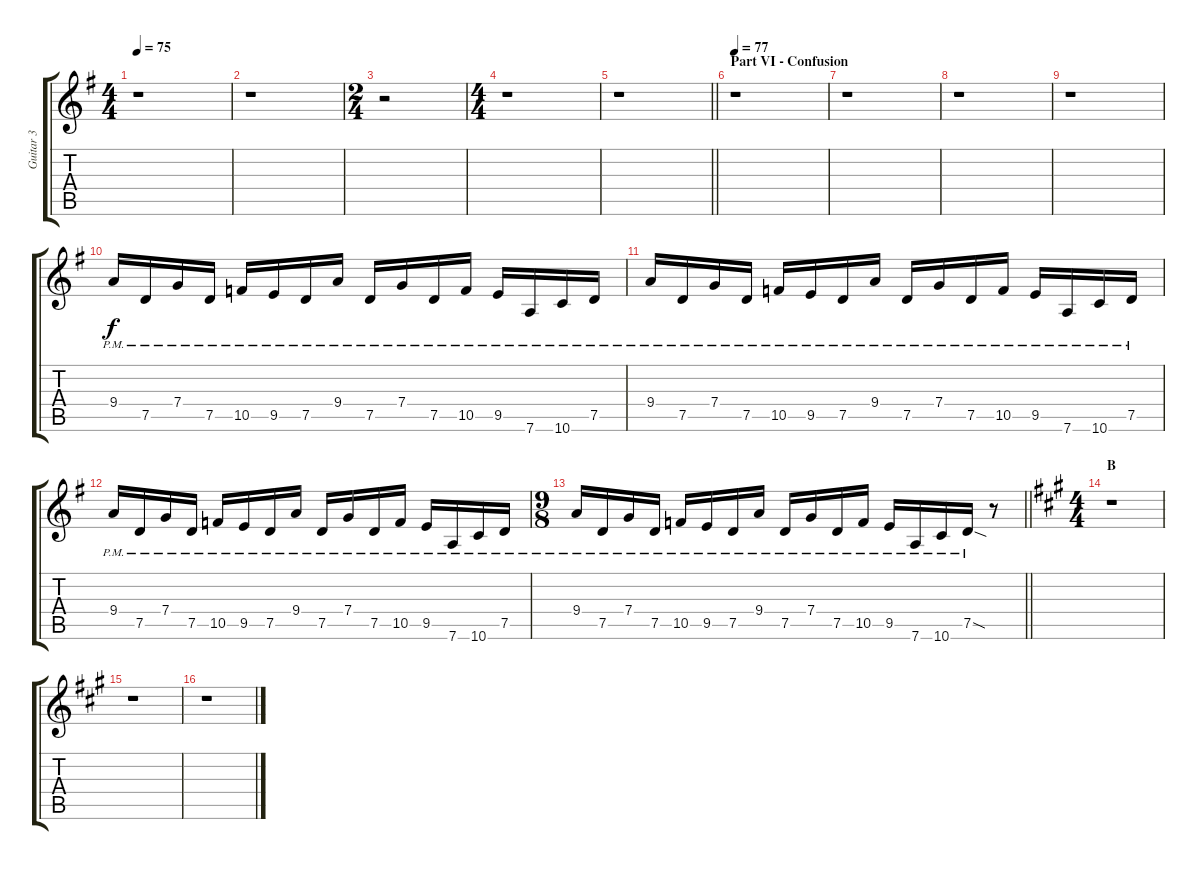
\track ("Guitar 3" "Guitar 3") {instrument distortionguitar}
\staff {score tabs}
\tuning (D4 A3 F3 C3 G2 D2) {hide}
\ts (4 4)
\tempo 75
\clef g2
\ks eminor
r.1{dy f} |
r.1 |
\ts (2 4)
r.2 |
\ts (4 4)
r.1 |
\barLineRight lightlight
r.1 |
\section ("" "Part VI - Confusion")
\tempo 77
r.1 |
r.1 |
r.1 |
r.1 |
9.4{pm}.16{instrument distortionguitar} 7.5{pm}.16 7.4{pm}.16 7.5{pm}.16 10.5{pm}.16 9.5{pm}.16 7.5{pm}.16 9.4{pm}.16 7.5{pm}.16 7.4{pm}.16 7.5{pm}.16 10.5{pm}.16 9.5{pm}.16 7.6{pm}.16 10.6{pm}.16 7.5{pm}.16 |
9.4{pm}.16 7.5{pm}.16 7.4{pm}.16 7.5{pm}.16 10.5{pm}.16 9.5{pm}.16 7.5{pm}.16 9.4{pm}.16 7.5{pm}.16 7.4{pm}.16 7.5{pm}.16 10.5{pm}.16 9.5{pm}.16 7.6{pm}.16 10.6{pm}.16 7.5{pm}.16 |
9.4{pm}.16 7.5{pm}.16 7.4{pm}.16 7.5{pm}.16 10.5{pm}.16 9.5{pm}.16 7.5{pm}.16 9.4{pm}.16 7.5{pm}.16 7.4{pm}.16 7.5{pm}.16 10.5{pm}.16 9.5{pm}.16 7.6{pm}.16 10.6{pm}.16 7.5{pm}.16 |
\ts (9 8)
\barLineRight lightlight
9.4{pm}.16 7.5{pm}.16 7.4{pm}.16 7.5{pm}.16{beam split} 10.5{pm}.16 9.5{pm}.16{beam merge} 7.5{pm}.16 9.4{pm}.16{beam split} 7.5{pm}.16 7.4{pm}.16 7.5{pm}.16 10.5{pm}.16 9.5{pm}.16 7.6{pm}.16 10.6{pm}.16 7.5{sod pm}.16 r.8 |
\ts (4 4)
\section ("" "B")
\ks f#minor
r.1 |
r.1 |
r.1
